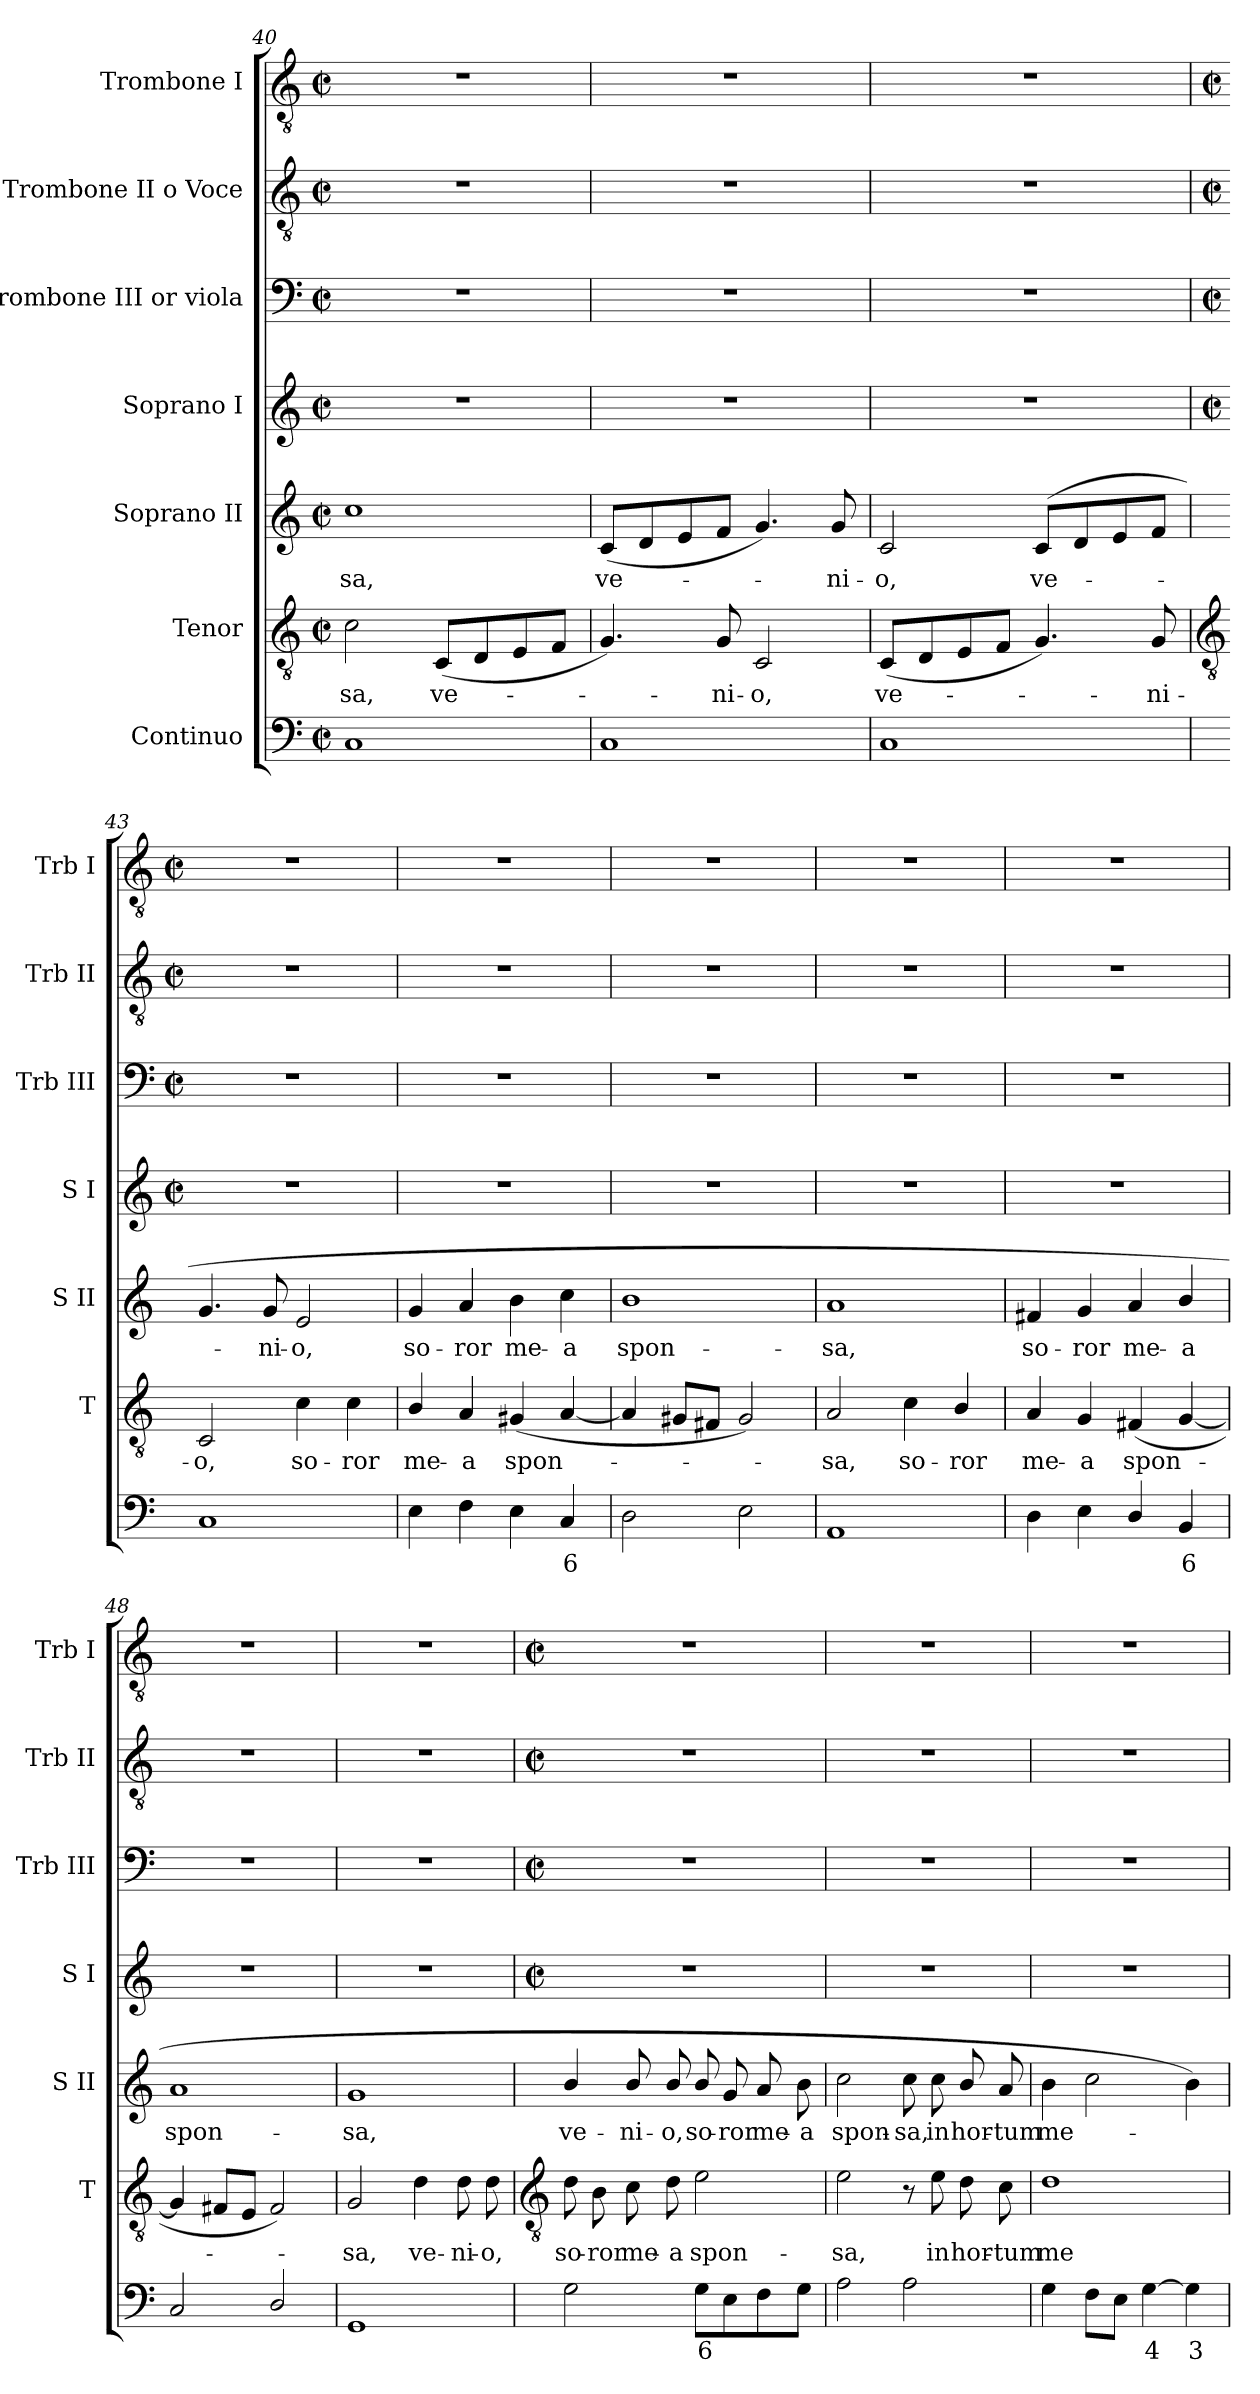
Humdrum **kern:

**kern	**text	**kern	**text	**kern	**text	**kern	**kern	**kern	**kern
*part7	*part7	*part6	*part6	*part5	*part5	*part4	*part3	*part2	*part1
*staff7	*staff7	*staff6	*staff6	*staff5	*staff5	*staff4	*staff3	*staff2	*staff1
*I"Continuo	*	*I"Tenor	*	*I"Soprano II	*	*I"Soprano I	*I"Trombone III or viola	*I"Trombone II o Voce	*I"Trombone I
*	*	*I'T	*	*I'S II	*	*I'S I	*I'Trb III	*I'Trb II	*I'Trb I
*clefF4	*	*clefGv2	*	*clefG2	*	*clefG2	*clefF4	*clefGv2	*clefGv2
*k[]	*	*k[]	*	*k[]	*	*k[]	*k[]	*k[]	*k[]
*C:	*	*C:	*	*C:	*	*C:	*C:	*C:	*C:
*M2/2	*	*M2/2	*	*M2/2	*	*M2/2	*M2/2	*M2/2	*M2/2
*met(c|)	*	*met(c|)	*	*met(c|)	*	*met(c|)	*met(c|)	*met(c|)	*met(c|)
=40	=40	=40	=40	=40	=40	=40	=40	=40	=40
!	!	!	!LO:LY:b	!	!LO:LY:b	!	!	!	!
1C	.	2c	-sa,	1cc	sa,	1r	1r	1r	1r
!	!	!	!LO:LY:b	!	!	!	!	!	!
.	.	(<8CL	ve-	.	.	.	.	.	.
.	.	8D	.	.	.	.	.	.	.
.	.	8E	.	.	.	.	.	.	.
.	.	8FJ	.	.	.	.	.	.	.
=41	=41	=41	=41	=41	=41	=41	=41	=41	=41
!	!	!	!	!	!LO:LY:b	!	!	!	!
1C	.	4.G)	.	(<8cL	ve-	1r	1r	1r	1r
.	.	.	.	8d	.	.	.	.	.
.	.	.	.	8e	.	.	.	.	.
!	!	!	!LO:LY:b	!	!	!	!	!	!
.	.	8G	ni-	8fJ	.	.	.	.	.
!	!	!	!LO:LY:b	!	!	!	!	!	!
.	.	2C	-o,	4.g)	.	.	.	.	.
!	!	!	!	!	!LO:LY:b	!	!	!	!
.	.	.	.	8g	ni-	.	.	.	.
=42	=42	=42	=42	=42	=42	=42	=42	=42	=42
!	!	!	!LO:LY:b	!	!LO:LY:b	!	!	!	!
1C	.	(<8CL	ve-	2c	-o,	1r	1r	1r	1r
.	.	8D	.	.	.	.	.	.	.
.	.	8E	.	.	.	.	.	.	.
.	.	8FJ	.	.	.	.	.	.	.
!	!	!	!	!	!LO:LY:b	!	!	!	!
.	.	4.G)	.	(>8cL	ve-	.	.	.	.
.	.	.	.	8d	.	.	.	.	.
.	.	.	.	8e	.	.	.	.	.
!	!	!	!LO:LY:b	!	!	!	!	!	!
.	.	8G	ni-	8fJ	.	.	.	.	.
!!LO:LB:g=z
=43	=43	=43	=43	=43	=43	=43	=43	=43	=43
*	*	*clefGv2	*	*	*	*	*	*	*
*	*	*	*	*	*	*M2/2	*M2/2	*M2/2	*M2/2
*	*	*	*	*	*	*met(c|)	*met(c|)	*met(c|)	*met(c|)
!	!	!	!LO:LY:b	!	!	!	!	!	!
1C	.	2C	-o,	4.g	.	1r	1r	1r	1r
!	!	!	!	!	!LO:LY:b	!	!	!	!
.	.	.	.	8g	ni-	.	.	.	.
!	!	!	!LO:LY:b	!	!LO:LY:b	!	!	!	!
.	.	4c	so-	2e	-o,	.	.	.	.
!	!	!	!LO:LY:b	!	!	!	!	!	!
.	.	4c	-ror	.	.	.	.	.	.
=44	=44	=44	=44	=44	=44	=44	=44	=44	=44
!	!	!	!LO:LY:b	!	!LO:LY:b	!	!	!	!
4E	.	4B/	me-	4g	so-	1r	1r	1r	1r
!	!	!	!LO:LY:b	!	!LO:LY:b	!	!	!	!
4F	.	4A	-a	4a	-ror	.	.	.	.
!	!	!	!LO:LY:b	!	!LO:LY:b	!	!	!	!
4E	.	(<4G#X	spon-	4b	me-	.	.	.	.
!	!LO:LY:b	!	!	!	!LO:LY:b	!	!	!	!
4C	6	[4A	.	4cc	-a	.	.	.	.
=45	=45	=45	=45	=45	=45	=45	=45	=45	=45
!	!	!	!	!	!LO:LY:b	!	!	!	!
2D	.	4A]	.	1b	spon-	1r	1r	1r	1r
.	.	8G#XL	.	.	.	.	.	.	.
.	.	8F#XJ	.	.	.	.	.	.	.
2E	.	2G#)	.	.	.	.	.	.	.
=46	=46	=46	=46	=46	=46	=46	=46	=46	=46
!	!	!	!LO:LY:b	!	!LO:LY:b	!	!	!	!
1AA	.	2A	sa,	1a	-sa,	1r	1r	1r	1r
!	!	!	!LO:LY:b	!	!	!	!	!	!
.	.	4c	so-	.	.	.	.	.	.
!	!	!	!LO:LY:b	!	!	!	!	!	!
.	.	4B/	-ror	.	.	.	.	.	.
=47	=47	=47	=47	=47	=47	=47	=47	=47	=47
!	!	!	!LO:LY:b	!	!LO:LY:b	!	!	!	!
4D	.	4A	me-	4f#X	so-	1r	1r	1r	1r
!	!	!	!LO:LY:b	!	!LO:LY:b	!	!	!	!
4E	.	4G	-a	4g	-ror	.	.	.	.
!	!	!	!LO:LY:b	!	!LO:LY:b	!	!	!	!
4D/	.	(<4F#X	spon-	4a	me-	.	.	.	.
!	!LO:LY:b	!	!	!	!LO:LY:b	!	!	!	!
4BB	6	[4G	.	4b/	-a	.	.	.	.
=48	=48	=48	=48	=48	=48	=48	=48	=48	=48
!	!	!	!	!	!LO:LY:b	!	!	!	!
2C	.	4G]	.	1a	spon-	1r	1r	1r	1r
.	.	8F#XL	.	.	.	.	.	.	.
.	.	8EJ	.	.	.	.	.	.	.
2D/	.	2F#)	.	.	.	.	.	.	.
=49	=49	=49	=49	=49	=49	=49	=49	=49	=49
!	!	!	!LO:LY:b	!	!LO:LY:b	!	!	!	!
1GG	.	2G	sa,	1g	-sa,	1r	1r	1r	1r
!	!	!	!LO:LY:b	!	!	!	!	!	!
.	.	4d	ve-	.	.	.	.	.	.
!	!	!	!LO:LY:b	!	!	!	!	!	!
.	.	8d	-ni-	.	.	.	.	.	.
!	!	!	!LO:LY:b	!	!	!	!	!	!
.	.	8d	-o,	.	.	.	.	.	.
!!LO:LB:g=z
=50	=50	=50	=50	=50	=50	=50	=50	=50	=50
*	*	*clefGv2	*	*	*	*	*	*	*
*	*	*	*	*	*	*M2/2	*M2/2	*M2/2	*M2/2
*	*	*	*	*	*	*met(c|)	*met(c|)	*met(c|)	*met(c|)
!	!	!	!LO:LY:b	!	!LO:LY:b	!	!	!	!
2G	.	8d	so-	4b/	ve-	1r	1r	1r	1r
!	!	!	!LO:LY:b	!	!	!	!	!	!
.	.	8B	-ror	.	.	.	.	.	.
!	!	!	!LO:LY:b	!	!LO:LY:b	!	!	!	!
.	.	8c	me-	8b/	-ni-	.	.	.	.
!	!	!	!LO:LY:b	!	!LO:LY:b	!	!	!	!
.	.	8d	-a	8b/	-o,	.	.	.	.
!	!LO:LY:b	!	!LO:LY:b	!	!LO:LY:b	!	!	!	!
8GL	6	2e	spon-	8b/	so-	.	.	.	.
!	!	!	!	!	!LO:LY:b	!	!	!	!
8E	.	.	.	8g	-ror	.	.	.	.
!	!	!	!	!	!LO:LY:b	!	!	!	!
8F	.	.	.	8a	me-	.	.	.	.
!	!	!	!	!	!LO:LY:b	!	!	!	!
8GJ	.	.	.	8b	-a	.	.	.	.
=51	=51	=51	=51	=51	=51	=51	=51	=51	=51
!	!	!	!LO:LY:b	!	!LO:LY:b	!	!	!	!
2A	.	2e	-sa,	2cc	spon-	1r	1r	1r	1r
!	!	!	!	!	!LO:LY:b	!	!	!	!
2A	.	8r	.	8cc	-sa,	.	.	.	.
!	!	!	!LO:LY:b	!	!LO:LY:b	!	!	!	!
.	.	8e	in	8cc	in	.	.	.	.
!	!	!	!LO:LY:b	!	!LO:LY:b	!	!	!	!
.	.	8d	hor-	8b/	hor-	.	.	.	.
!	!	!	!LO:LY:b	!	!LO:LY:b	!	!	!	!
.	.	8c	-tum	8a	-tum	.	.	.	.
=52	=52	=52	=52	=52	=52	=52	=52	=52	=52
!	!	!	!LO:LY:b	!	!LO:LY:b	!	!	!	!
4G	.	1d	me-	4b	me-	1r	1r	1r	1r
8FL	.	.	.	2cc	.	.	.	.	.
8EJ	.	.	.	.	.	.	.	.	.
!	!LO:LY:b	!	!	!	!	!	!	!	!
[4G	4	.	.	.	.	.	.	.	.
!	!LO:LY:b	!	!	!	!	!	!	!	!
4G]	3	.	.	4b)	.	.	.	.	.
=	=	=	=	=	=	=	=	=	=
*-	*-	*-	*-	*-	*-	*-	*-	*-	*-
